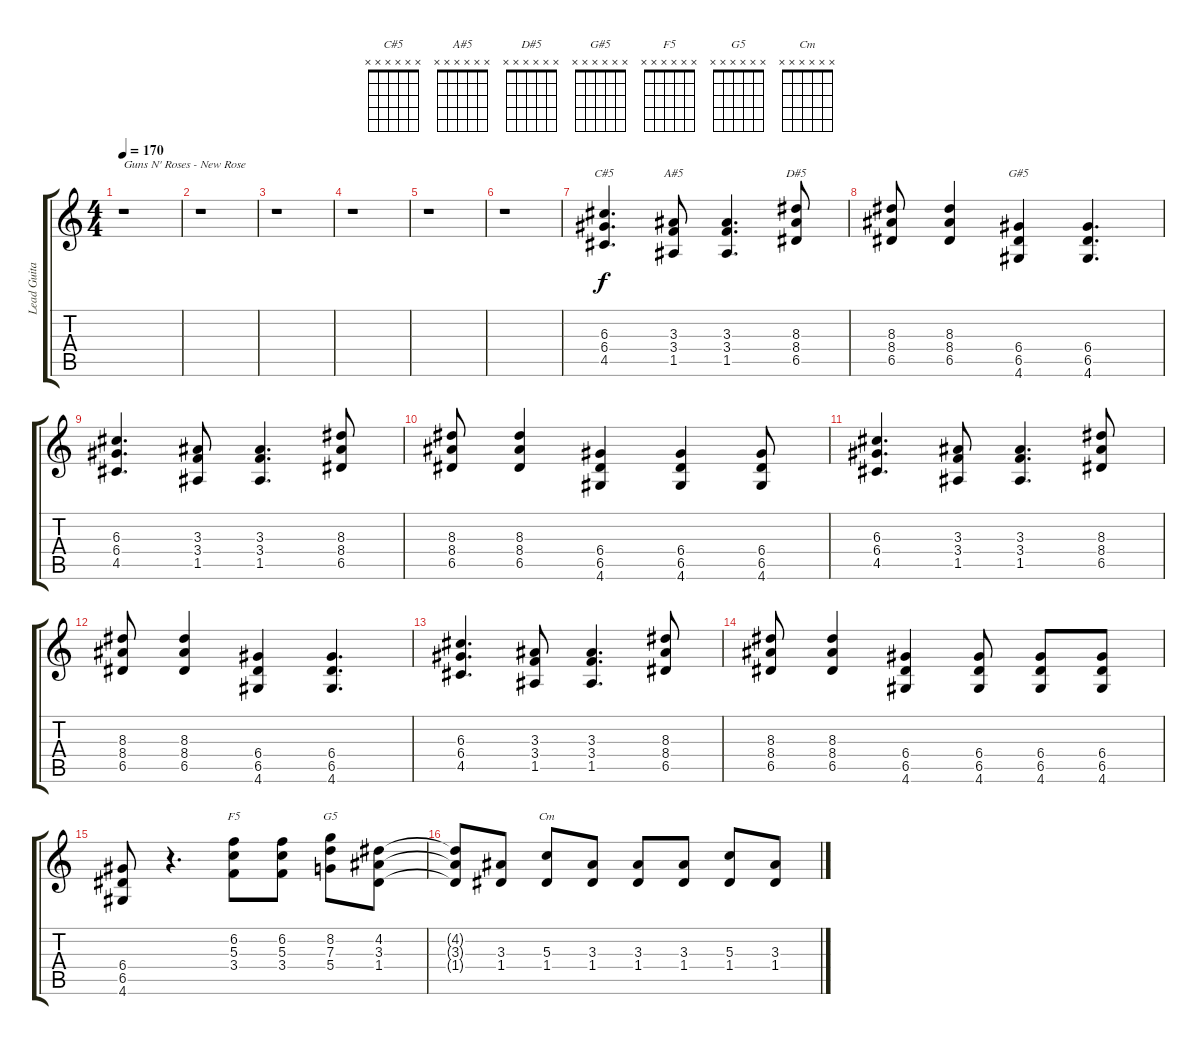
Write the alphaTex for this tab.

\track ("Lead Guitar: Slash" "Lead Guita") {instrument distortionguitar}
\staff {score tabs}
\tuning (E4 B3 G3 D3 A2 E2) {hide}
\chord ("C#5" x x x x x x)
\chord ("A#5" x x x x x x)
\chord ("D#5" x x x x x x)
\chord ("G#5" x x x x x x)
\chord ("F5" x x x x x x)
\chord ("G5" x x x x x x)
\chord ("Cm" x x x x x x)
\ts (4 4)
\tempo 170
\clef g2
\ks c
r.1{txt "Guns N' Roses - New Rose" dy f instrument distortionguitar} |
r.1 |
r.1 |
r.1 |
r.1 |
r.1 |
(6.3 6.4 4.5).4{d ch "C#5"} (3.3 3.4 1.5).8{ch "A#5"} (3.3 3.4 1.5).4{d} (8.3 8.4 6.5).8{ch "D#5"} |
(8.3 8.4 6.5).8 (8.3 8.4 6.5).4 (6.4 6.5 4.6).4{ch "G#5"} (6.4 6.5 4.6).4{d} |
(6.3 6.4 4.5).4{d} (3.3 3.4 1.5).8 (3.3 3.4 1.5).4{d} (8.3 8.4 6.5).8 |
(8.3 8.4 6.5).8 (8.3 8.4 6.5).4 (6.4 6.5 4.6).4 (6.4 6.5 4.6).4 (6.4 6.5 4.6).8 |
(6.3 6.4 4.5).4{d} (3.3 3.4 1.5).8 (3.3 3.4 1.5).4{d} (8.3 8.4 6.5).8 |
(8.3 8.4 6.5).8 (8.3 8.4 6.5).4 (6.4 6.5 4.6).4 (6.4 6.5 4.6).4{d} |
(6.3 6.4 4.5).4{d} (3.3 3.4 1.5).8 (3.3 3.4 1.5).4{d} (8.3 8.4 6.5).8 |
(8.3 8.4 6.5).8 (8.3 8.4 6.5).4 (6.4 6.5 4.6).4 (6.4 6.5 4.6).8 (6.4 6.5 4.6).8 (6.4 6.5 4.6).8 |
(6.4 6.5 4.6).8 r.4{d} (6.2 5.3 3.4).8{ch "F5"} (6.2 5.3 3.4).8 (8.2 7.3 5.4).8{ch "G5"} (4.2 3.3 1.4).8 |
(4.2{t} 3.3{t} 1.4{t}).8 (3.3 1.4).8 (5.3 1.4).8{ch "Cm"} (3.3 1.4).8 (3.3 1.4).8 (3.3 1.4).8 (5.3 1.4).8 (3.3 1.4).8
